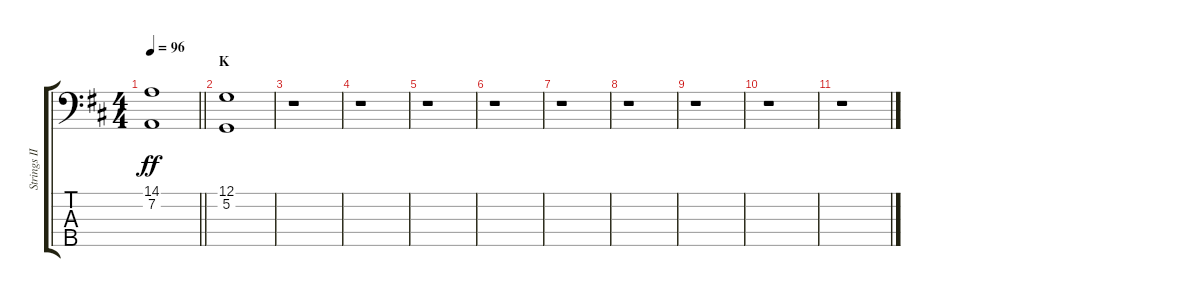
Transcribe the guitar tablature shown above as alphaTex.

\track ("Strings II" "Strings II") {instrument stringensemble1}
\staff {score tabs}
\tuning (G2 D2 A1 E1 B0) {hide}
\ts (4 4)
\tempo 96
\clef f4
\barLineRight lightlight
\ks d
(14.1 7.2).1{dy ff} |
\section ("" "K")
(12.1 5.2).1 |
r.1 |
r.1 |
r.1 |
r.1 |
r.1 |
r.1 |
r.1 |
r.1 |
r.1
